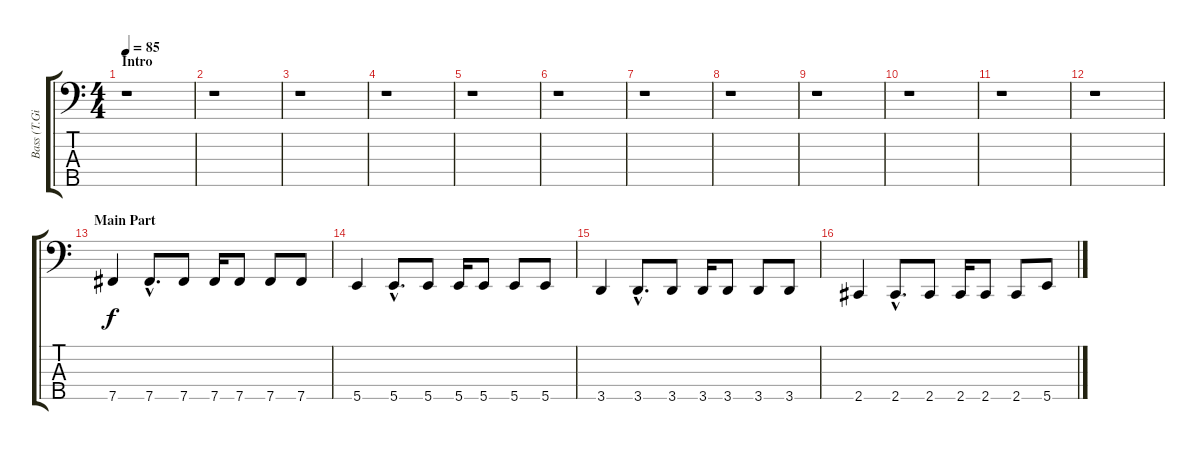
\track ("Bass (T.Giessler)" "Bass (T.Gi") {instrument electricbasspick}
\staff {score tabs}
\tuning (G2 D2 A1 E1 B0) {hide}
\ts (4 4)
\section ("" "Intro")
\tempo 85
\clef f4
\ks c
r.1{dy f instrument electricbasspick} |
r.1 |
r.1 |
r.1 |
r.1 |
r.1 |
r.1 |
r.1 |
r.1 |
r.1 |
r.1 |
r.1 |
\section ("" "Main Part")
7.5.4 7.5{hac}.8{d} 7.5.8 7.5.16 7.5.8 7.5.8 7.5.8 |
5.5.4 5.5{hac}.8{d} 5.5.8 5.5.16 5.5.8 5.5.8 5.5.8 |
3.5.4 3.5{hac}.8{d} 3.5.8 3.5.16 3.5.8 3.5.8 3.5.8 |
2.5.4 2.5{hac}.8{d} 2.5.8 2.5.16 2.5.8 2.5.8 5.5.8
